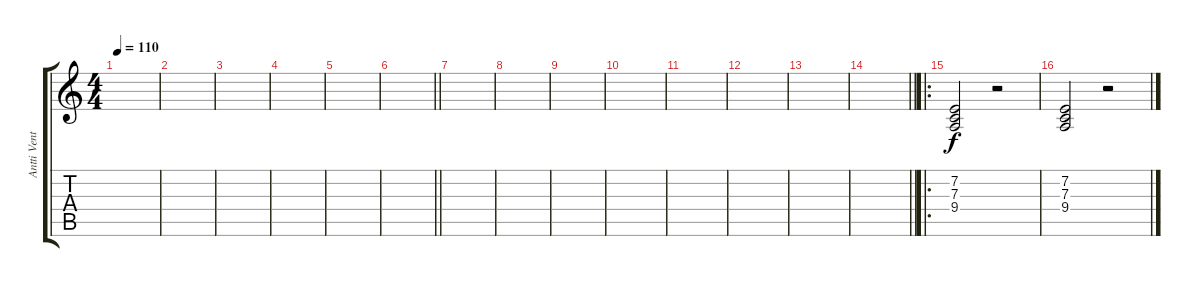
\track ("Antti Ventola" "Antti Vent") {instrument stringensemble1}
\staff {score tabs}
\tuning (D4 A3 F3 C3 G2 D2) {hide}
\ts (4 4)
\tempo 110
\clef g2
\ks c
|
|
|
|
|
\barLineRight lightlight
|
\section ("" "")
|
|
|
|
|
|
|
\barLineRight lightlight
|
\ro
\section ("" "")
(7.2 7.3 9.4).2 r.2 |
(7.2 7.3 9.4).2 r.2
